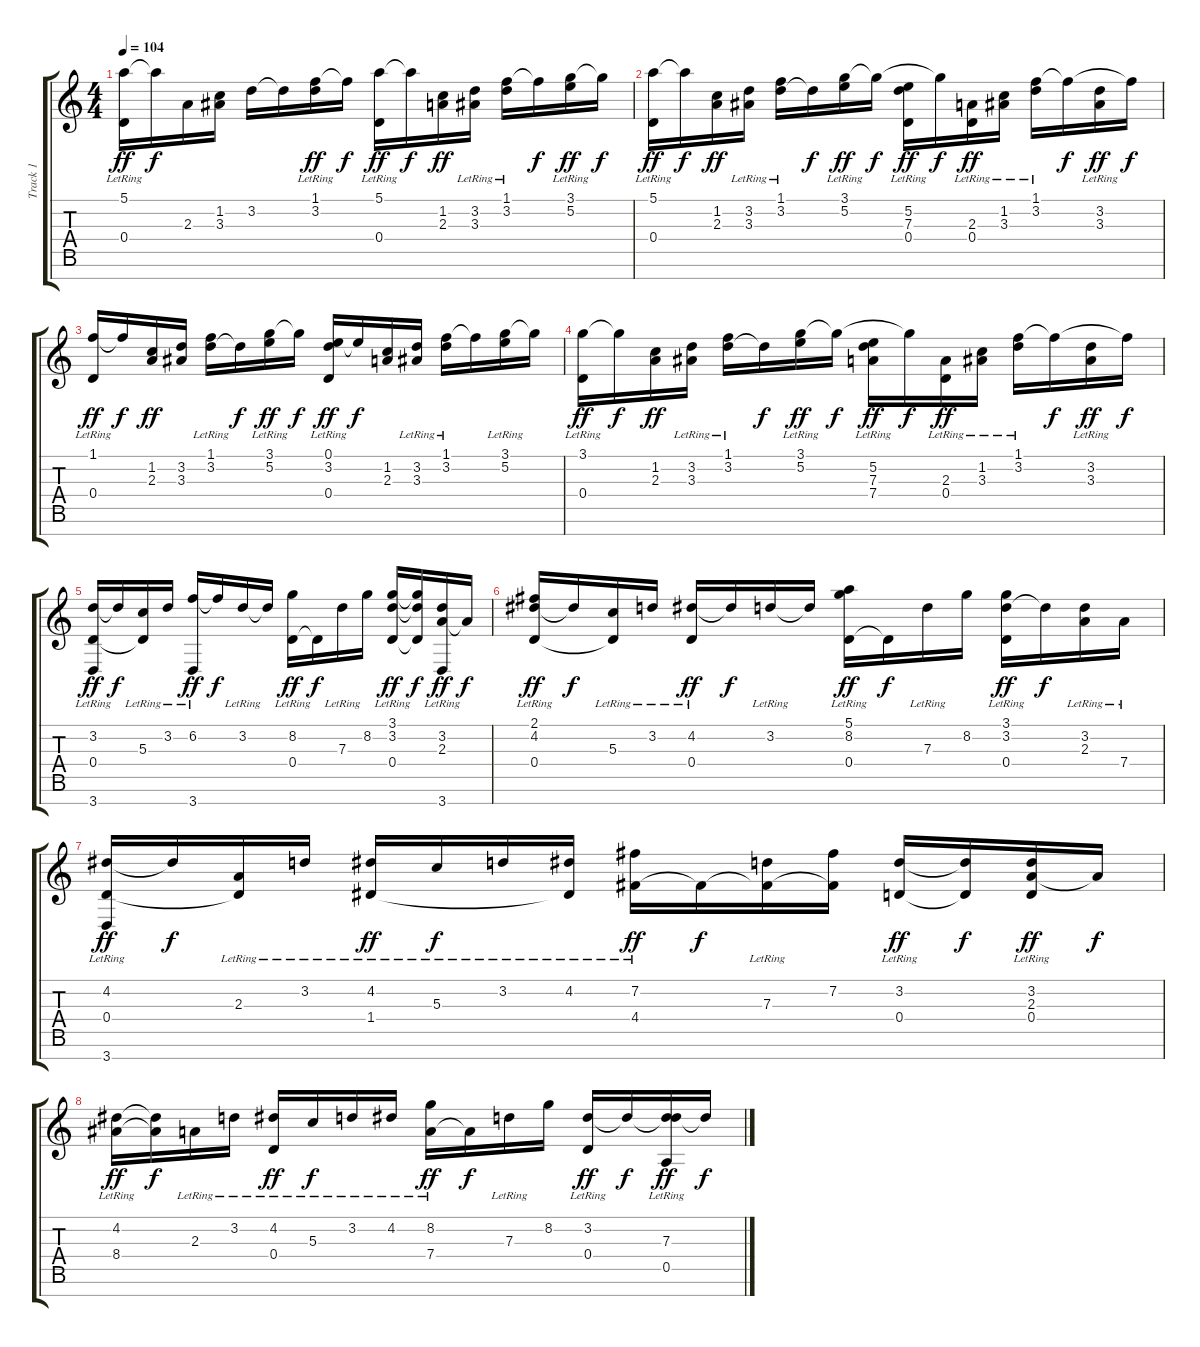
\track ("Track 1" "Track 1") {instrument acousticguitarnylon}
\staff {score tabs}
\tuning (E4 B3 G3 D3 A2 E2 B1) {hide}
\ts (4 4)
\tempo 104
\clef g2
\ks c
(5.1{lr} 0.4{lr}).16{dy ff} 5.1{t}.16{dy f} 2.3.16 (1.2 3.3).16 3.2.16 3.2{t}.16 (1.1{lr} 3.2{lr}).16{dy ff} 1.1{t}.16{dy f} (5.1{lr} 0.4{lr}).16{dy ff} 5.1{t}.16{dy f} (1.2 2.3).16{dy ff} (3.2{lr} 3.3{lr}).16 (1.1{lr} 3.2{lr}).16 1.1{t}.16{dy f} (3.1{lr} 5.2{lr}).16{dy ff} 3.1{t}.16{dy f} |
(5.1{lr} 0.4{lr}).16{dy ff} 5.1{t}.16{dy f} (1.2 2.3).16{dy ff} (3.2 3.3{lr}).16 (1.1{lr} 3.2).16 3.2{t}.16{dy f} (3.1{lr} 5.2{lr}).16{dy ff} 3.1{t}.16{dy f} (5.2{lr} 7.3{lr} 0.4{lr}).16{dy ff} 3.1{t}.16{dy f} (2.3 0.4{lr}).16{dy ff} (1.2{lr} 3.3{lr}).16 (1.1{lr} 3.2{lr}).16 1.1{t}.16{dy f} (3.2{lr} 3.3{lr}).16{dy ff} 1.1{t}.16{dy f} |
(1.1{lr} 0.4{lr}).16{dy ff} 1.1{t}.16{dy f} (1.2 2.3).16{dy ff} (3.2 3.3).16 (1.1{lr} 3.2).16 3.2{t}.16{dy f} (3.1{lr} 5.2{lr}).16{dy ff} 3.1{t}.16{dy f} (0.1{lr} 3.2{lr} 0.4{lr}).16{dy ff} 0.1{t}.16{dy f} (1.2 2.3).16 (3.2{lr} 3.3{lr}).16 (1.1{lr} 3.2{lr}).16 1.1{t}.16 (3.1{lr} 5.2{lr}).16 3.1{t}.16 |
(3.1{lr} 0.4{lr}).16{dy ff} 3.1{t}.16{dy f} (1.2 2.3).16{dy ff} (3.2 3.3{lr}).16 (1.1{lr} 3.2).16 3.2{t}.16{dy f} (3.1{lr} 5.2{lr}).16{dy ff} 3.1{t}.16{dy f} (5.2{lr} 7.3{lr} 7.4{lr}).16{dy ff} 3.1{t}.16{dy f} (2.3 0.4{lr}).16{dy ff} (1.2{lr} 3.3{lr}).16 (1.1{lr} 3.2{lr}).16 1.1{t}.16{dy f} (3.2{lr} 3.3{lr}).16{dy ff} 1.1{t}.16{dy f} |
(3.2{lr} 0.4{lr} 3.7{lr}).16{dy ff} 3.2{t}.16{dy f} (5.3{lr} 0.4{t}).16 3.2{lr}.16 (6.2{lr} 3.7{lr}).16{dy ff} 6.2{t}.16{dy f} 3.2{lr}.16 3.2{t}.16 (8.2{lr} 0.4{lr}).16{dy ff} 0.4{t}.16{dy f} 7.3{lr}.16 8.2.16 (3.1 3.2{lr} 0.4{lr}).16{dy ff} (3.1{t} 3.2{t} 0.4{t}).16{dy f} (3.2{lr} 2.3{lr} 3.7{lr}).16{dy ff} 2.3{t}.16{dy f} |
(2.1 4.2{lr} 0.4{lr}).16{dy ff} 4.2{t}.16{dy f} (5.3{lr} 0.4{t}).16 3.2{lr}.16 (4.2{lr} 0.4{lr}).16{dy ff} 4.2{t}.16{dy f} 3.2{lr}.16 3.2{t}.16 (5.1{lr} 8.2{lr} 0.4{lr}).16{dy ff} 0.4{t}.16{dy f} 7.3{lr}.16 8.2.16 (3.1{lr} 3.2{lr} 0.4{lr}).16{dy ff} 3.2{t}.16{dy f} (3.2{lr} 2.3{lr}).16 7.4{lr}.16 |
(4.2{lr} 0.4 3.7{lr}).16{dy ff} 4.2{t}.16{dy f} (2.3{lr} 0.4{t}).16 3.2{lr}.16 (4.2{lr} 1.4{lr}).16{dy ff} 5.3{lr}.16{dy f} 3.2{lr}.16 (4.2{lr} 1.4{t}).16 (7.2{lr} 4.4).16{dy ff} 4.4{t}.16{dy f} (7.3{lr} 4.4{t}).16 (7.2 4.4{t}).16 (3.2{lr} 0.4{lr}).16{dy ff} (3.2{t} 0.4{t}).16{dy f} (3.2{lr} 2.3{lr} 0.4{lr}).16{dy ff} 2.3{t}.16{dy f} |
(4.2{lr} 8.4{lr}).16{dy ff} (4.2{t} 8.4{t}).16{dy f} 2.3{lr}.16 3.2{lr}.16 (4.2{lr} 0.4{lr}).16{dy ff} 5.3{lr}.16{dy f} 3.2{lr}.16 4.2{lr}.16 (8.2{lr} 7.4{lr}).16{dy ff} 7.4{t}.16{dy f} 7.3{lr}.16 8.2.16 (3.2{lr} 0.4{lr}).16{dy ff} 3.2{t}.16{dy f} (3.2{t} 7.3{lr} 0.5{lr}).16{dy ff} 3.2{t}.16{dy f}
